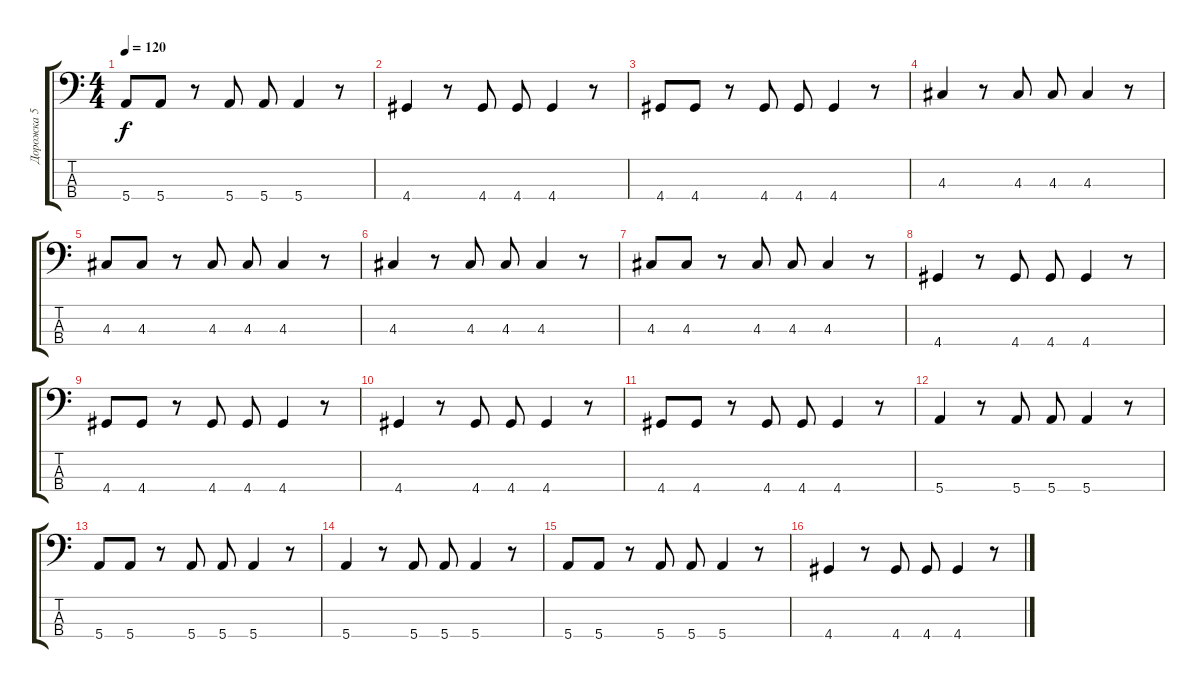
\track ("Дорожка 5" "Дорожка 5") {instrument electricbassfinger}
\staff {score tabs}
\tuning (G2 D2 A1 E1) {hide}
\ts (4 4)
\tempo 120
\clef f4
\ks c
5.4.8{dy f} 5.4.8 r.8 5.4.8 5.4.8 5.4.4 r.8 |
4.4.4 r.8 4.4.8 4.4.8 4.4.4 r.8 |
4.4.8 4.4.8 r.8 4.4.8 4.4.8 4.4.4 r.8 |
\section ("" "")
4.3.4 r.8 4.3.8 4.3.8 4.3.4 r.8 |
4.3.8 4.3.8 r.8 4.3.8 4.3.8 4.3.4 r.8 |
4.3.4 r.8 4.3.8 4.3.8 4.3.4 r.8 |
4.3.8 4.3.8 r.8 4.3.8 4.3.8 4.3.4 r.8 |
4.4.4 r.8 4.4.8 4.4.8 4.4.4 r.8 |
4.4.8 4.4.8 r.8 4.4.8 4.4.8 4.4.4 r.8 |
4.4.4 r.8 4.4.8 4.4.8 4.4.4 r.8 |
4.4.8 4.4.8 r.8 4.4.8 4.4.8 4.4.4 r.8 |
5.4.4 r.8 5.4.8 5.4.8 5.4.4 r.8 |
5.4.8 5.4.8 r.8 5.4.8 5.4.8 5.4.4 r.8 |
5.4.4 r.8 5.4.8 5.4.8 5.4.4 r.8 |
5.4.8 5.4.8 r.8 5.4.8 5.4.8 5.4.4 r.8 |
4.4.4 r.8 4.4.8 4.4.8 4.4.4 r.8
